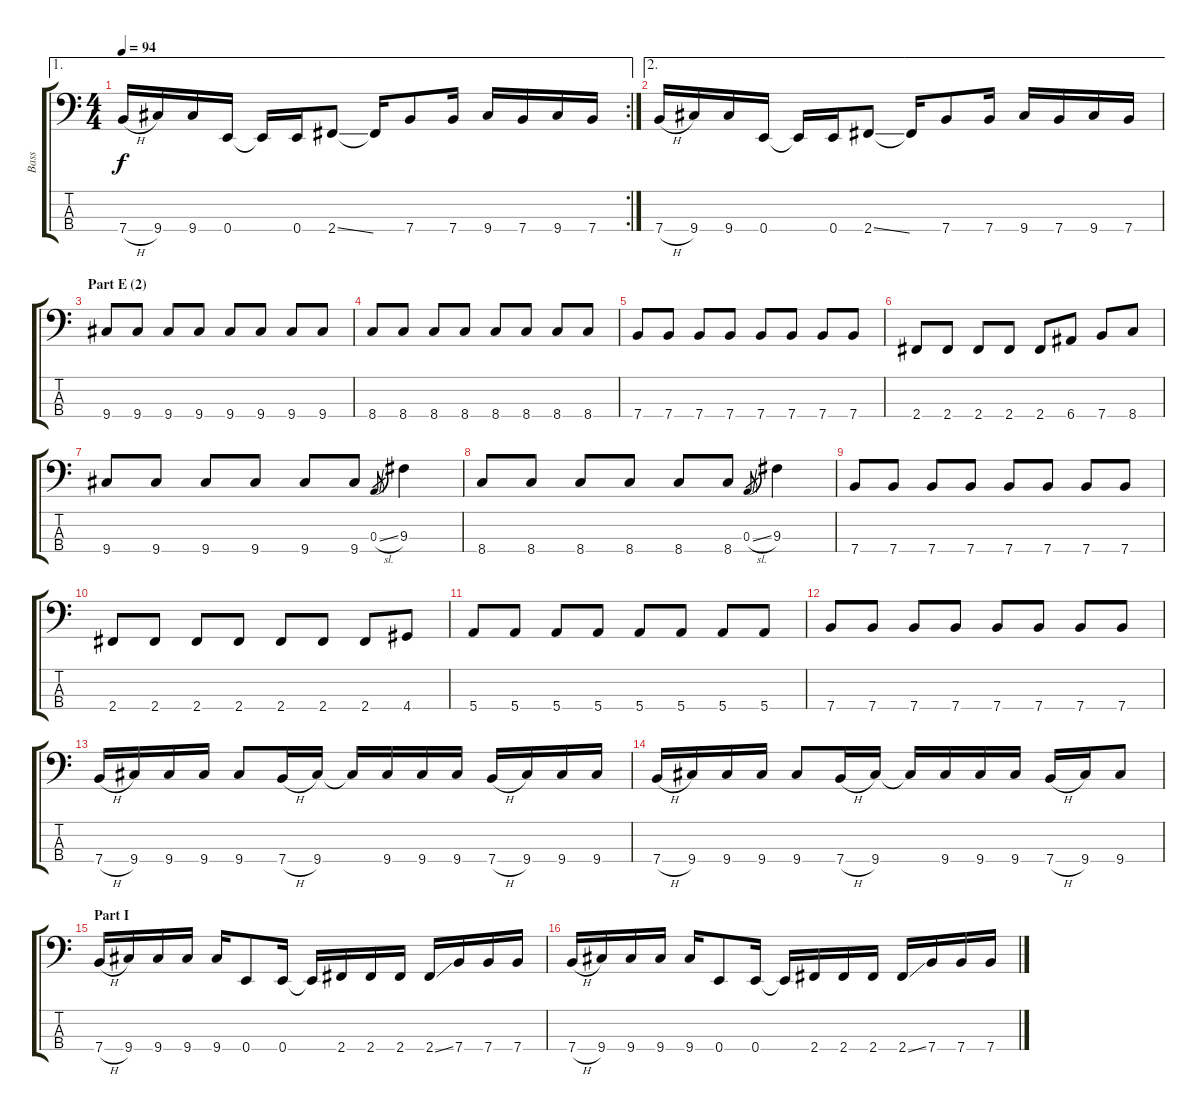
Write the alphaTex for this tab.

\track ("Bass" "Bass") {instrument electricbasspick}
\staff {score tabs}
\tuning (G2 D2 A1 E1) {hide}
\ae 1
\rc 2
\ts (4 4)
\tempo 94
\clef f4
\ks c
7.4{h}.16{dy f} 9.4.16 9.4.16 0.4.16 0.4{t}.16 0.4.16 2.4{ss}.8 2.4{t}.16 7.4.8 7.4.16 9.4.16 7.4.16 9.4.16 7.4.16 |
\ae 2
7.4{h}.16 9.4.16 9.4.16 0.4.16 0.4{t}.16 0.4.16 2.4{ss}.8 2.4{t}.16 7.4.8 7.4.16 9.4.16 7.4.16 9.4.16 7.4.16 |
\section ("" "Part E (2)")
9.4.8 9.4.8 9.4.8 9.4.8 9.4.8 9.4.8 9.4.8 9.4.8 |
8.4.8 8.4.8 8.4.8 8.4.8 8.4.8 8.4.8 8.4.8 8.4.8 |
7.4.8 7.4.8 7.4.8 7.4.8 7.4.8 7.4.8 7.4.8 7.4.8 |
2.4.8 2.4.8 2.4.8 2.4.8 2.4.8 6.4.8 7.4.8 8.4.8 |
9.4.8 9.4.8 9.4.8 9.4.8 9.4.8 9.4.8 0.3{sl}.8{gr} 9.3.4 |
8.4.8 8.4.8 8.4.8 8.4.8 8.4.8 8.4.8 0.3{sl}.8{gr} 9.3.4 |
7.4.8 7.4.8 7.4.8 7.4.8 7.4.8 7.4.8 7.4.8 7.4.8 |
2.4.8 2.4.8 2.4.8 2.4.8 2.4.8 2.4.8 2.4.8 4.4.8 |
5.4.8 5.4.8 5.4.8 5.4.8 5.4.8 5.4.8 5.4.8 5.4.8 |
7.4.8 7.4.8 7.4.8 7.4.8 7.4.8 7.4.8 7.4.8 7.4.8 |
7.4{h}.16 9.4.16 9.4.16 9.4.16 9.4.8 7.4{h}.16 9.4.16 9.4{t}.16 9.4.16 9.4.16 9.4.16 7.4{h}.16 9.4.16 9.4.16 9.4.16 |
7.4{h}.16 9.4.16 9.4.16 9.4.16 9.4.8 7.4{h}.16 9.4.16 9.4{t}.16 9.4.16 9.4.16 9.4.16 7.4{h}.16 9.4.16 9.4.8 |
\section ("" "Part I")
7.4{h}.16 9.4.16 9.4.16 9.4.16 9.4.16 0.4.8 0.4.16 0.4{t}.16 2.4.16 2.4.16 2.4.16 2.4{ss}.16 7.4.16 7.4.16 7.4.16 |
7.4{h}.16 9.4.16 9.4.16 9.4.16 9.4.16 0.4.8 0.4.16 0.4{t}.16 2.4.16 2.4.16 2.4.16 2.4{ss}.16 7.4.16 7.4.16 7.4.16
